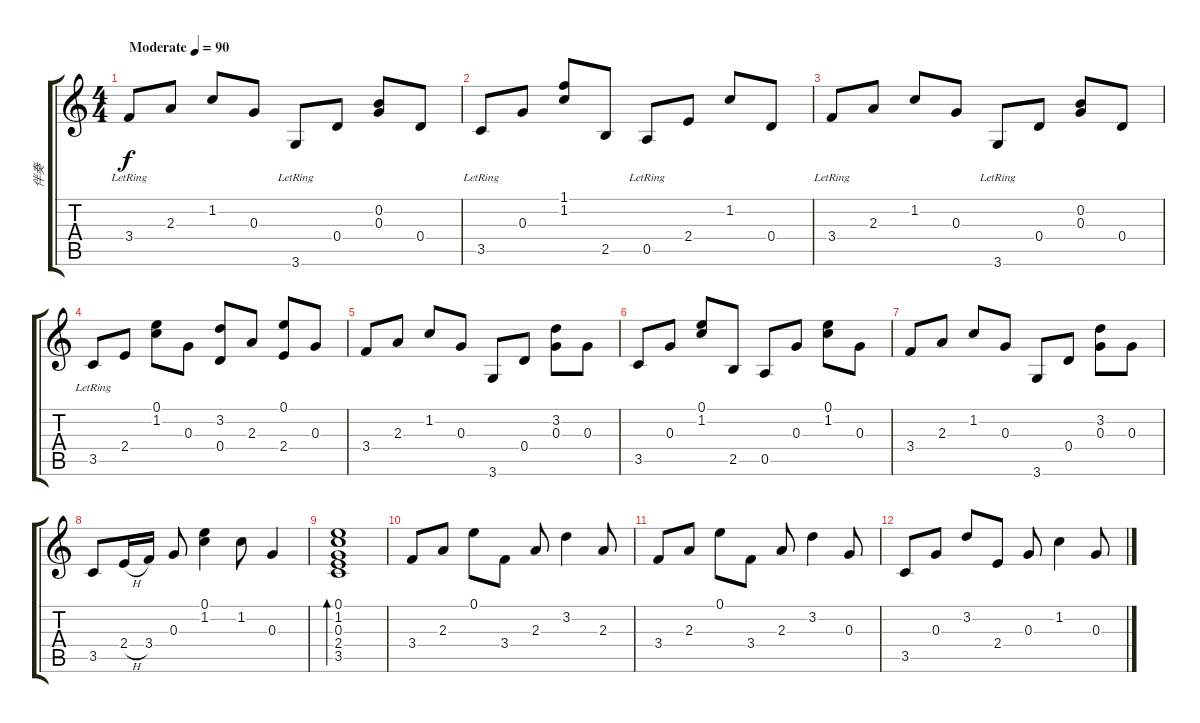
\track ("伴奏" "伴奏") {instrument acousticguitarsteel}
\staff {score tabs}
\tuning (E4 B3 G3 D3 A2 E2) {hide}
\ts (4 4)
\tempo (90 "Moderate")
\clef g2
\ks c
3.4{lr}.8{dy f instrument acousticguitarsteel} 2.3.8 1.2.8 0.3.8 3.6{lr}.8 0.4.8 (0.2 0.3).8 0.4.8 |
3.5{lr}.8 0.3.8 (1.1 1.2).8 2.5.8 0.5{lr}.8 2.4.8 1.2.8 0.4.8 |
3.4{lr}.8 2.3.8 1.2.8 0.3.8 3.6{lr}.8 0.4.8 (0.2 0.3).8 0.4.8 |
3.5{lr}.8 2.4.8 (0.1 1.2).8 0.3.8 (3.2 0.4).8 2.3.8 (0.1 2.4).8 0.3.8 |
3.4.8 2.3.8 1.2.8 0.3.8 3.6.8 0.4.8 (3.2 0.3).8 0.3.8 |
3.5.8 0.3.8 (0.1 1.2).8 2.5.8 0.5.8 0.3.8 (0.1 1.2).8 0.3.8 |
3.4.8 2.3.8 1.2.8 0.3.8 3.6.8 0.4.8 (3.2 0.3).8 0.3.8 |
3.5.8 2.4{h}.16 3.4.16 0.3.8 (0.1 1.2).4 1.2.8 0.3.4 |
(0.1 1.2 0.3 2.4 3.5).1{bd 240} |
3.4.8 2.3.8 0.1.8 3.4.8 2.3.8 3.2.4 2.3.8 |
3.4.8 2.3.8 0.1.8 3.4.8 2.3.8 3.2.4 0.3.8 |
3.5.8 0.3.8 3.2.8 2.4.8 0.3.8 1.2.4 0.3.8
